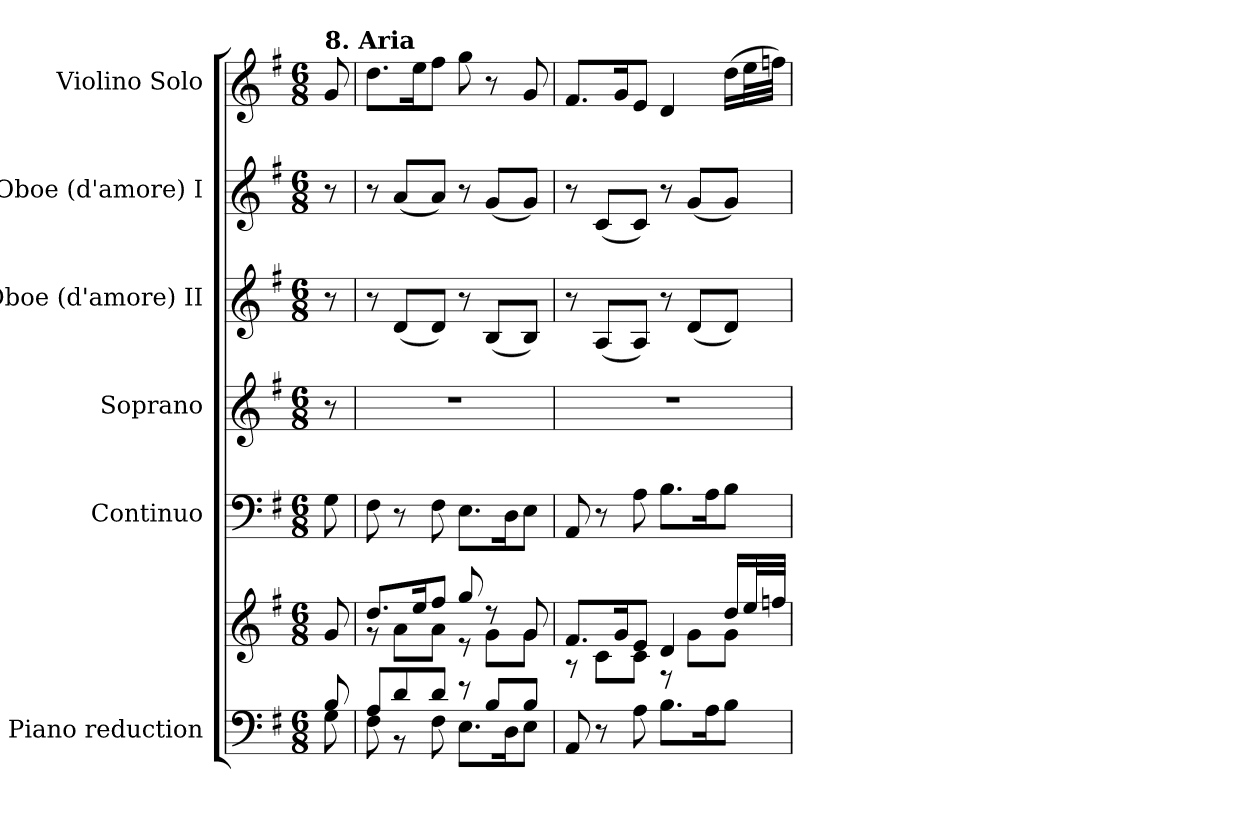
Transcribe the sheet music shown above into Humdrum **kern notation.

**kern	**kern	**kern	**kern	**kern	**kern	**kern
*part6	*part6	*part5	*part4	*part3	*part2	*part1
*staff7	*staff6	*staff5	*staff4	*staff3	*staff2	*staff1
*I"Piano reduction	*	*I"Continuo	*I"Soprano	*I"Oboe (d'amore) II	*I"Oboe (d'amore) I	*I"Violino Solo
*I'Pno	*	*	*	*I'Ob	*I'Ob	*I'Vln
*stria5	*stria5	*	*	*	*	*
*clefF4	*clefG2	*clefF4	*clefG2	*clefG2	*clefG2	*clefG2
*k[f#]	*k[f#]	*k[f#]	*k[f#]	*k[f#]	*k[f#]	*k[f#]
*M6/8	*M6/8	*M6/8	*M6/8	*M6/8	*M6/8	*M6/8
*MM120	*MM120	*MM120	*MM120	*MM120	*MM120	*MM120
=	=	=	=	=	=	=
*^	*	*	*	*	*	*
!	!	!	!	!	!	!	!LO:TX:a:B:t=8. Aria
8B/	8G\	8g/	8G\	8r	8r	8r	8g/
=1	=1	=1	=1	=1	=1	=1	=1
*	*	*^	*	*	*	*	*
8A/L	8F#\	8.dd/L	8r	8F#\	2.r	8r	8r	8.dd\L
8d/	8r	.	8a\L	8r	.	(8d/L	(8a/L	.
.	.	16ee/K	.	.	.	.	.	16ee\K
8d/J	8F#\	8ff#/J	8a\J	8F#\	.	8d/J)	8a/J)	8ff#\J
8r	8.E\L	8gg/	8r	8.E\L	.	8r	8r	8gg\
8B/L	.	8r	8g\L	.	.	(8B/L	(8g/L	8r
.	16D\K	.	.	16D\K	.	.	.	.
8B/J	8E\J	8g/	8g\J	8E\J	.	8B/J)	8g/J)	8g/
*v	*v	*	*	*	*	*	*	*
=2	=2	=2	=2	=2	=2	=2	=2
8AA/	8.f#/L	8r	8AA/	2.r	8r	8r	8.f#/L
8r	.	8c\L	8r	.	(8A/L	(8c/L	.
.	16g/K	.	.	.	.	.	16g/K
8A\	8e/J	8c\J	8A\	.	8A/J)	8c/J)	8e/J
8.B\L	4d/	8r	8.B\L	.	8r	8r	4d/
.	.	8g\L	.	.	(8d/L	(8g/L	.
16A\K	.	.	16A\K	.	.	.	.
8B\J	16dd/LL	8g\J	8B\J	.	8d/J)	8g/J)	(16dd\LL
.	32ee/L	.	.	.	.	.	32ee\L
.	32ffn/JJJ	.	.	.	.	.	32ffn\JJJ)
*	*v	*v	*	*	*	*	*
=	=	=	=	=	=	=
*-	*-	*-	*-	*-	*-	*-
